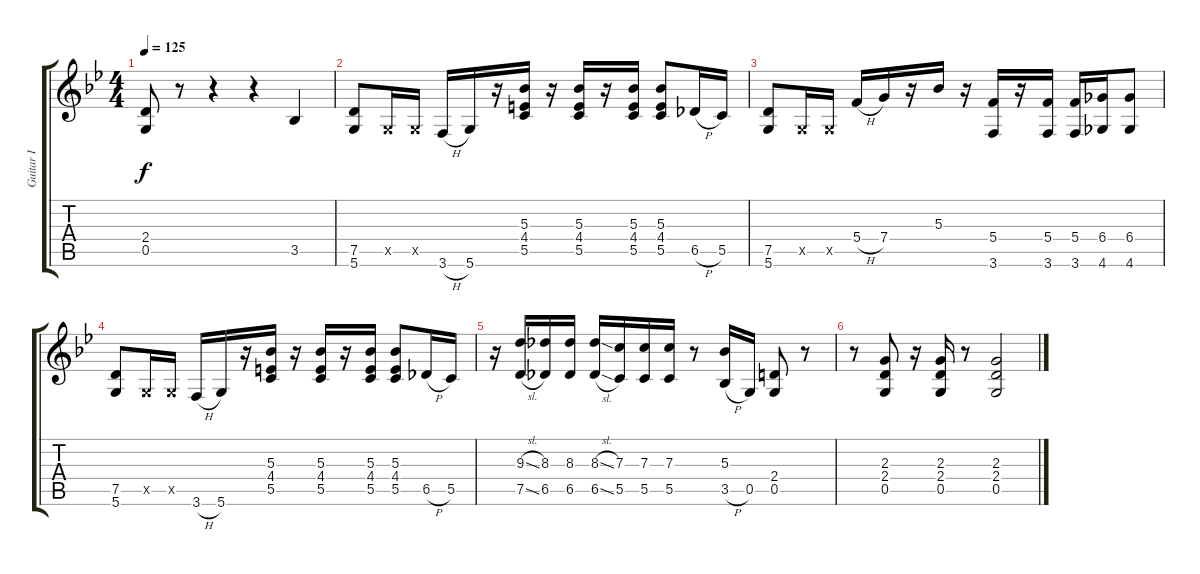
\track ("Guitar I" "Guitar I") {instrument acousticguitarsteel}
\staff {score tabs}
\tuning (D4 A3 F3 C3 G2 D2) {hide}
\ts (4 4)
\tempo 125
\clef g2
\ks bb
(2.4 0.5).8{dy f} r.8 r.4 r.4 3.5.4 |
(7.5 5.6).8 0.5{x}.16 0.5{x}.16 3.6{h}.16 5.6.16 r.16 (5.3 4.4 5.5).16 r.16 (5.3 4.4 5.5).16 r.16 (5.3 4.4 5.5).16 (5.3 4.4 5.5).8 6.5{h}.16 5.5.16 |
(7.5 5.6).8 0.5{x}.16 0.5{x}.16 5.4{h}.16 7.4.16 r.16 5.3.16 r.16 (5.4 3.6).16 r.16 (5.4 3.6).16 (5.4 3.6).16 (6.4 4.6).16 (6.4 4.6).8 |
(7.5 5.6).8 0.5{x}.16 0.5{x}.16 3.6{h}.16 5.6.16 r.16 (5.3 4.4 5.5).16 r.16 (5.3 4.4 5.5).16 r.16 (5.3 4.4 5.5).16 (5.3 4.4 5.5).8 6.5{h}.16 5.5.16 |
r.16 (9.3{sl} 7.5{sl}).16 (8.3 6.5).16 (8.3 6.5).16 (8.3{sl} 6.5{sl}).16 (7.3 5.5).16 (7.3 5.5).16 (7.3 5.5).16 r.8 (5.3 3.5{h}).16 0.5.16 (2.4 0.5).8 r.8 |
r.8{volume 13} (2.3 2.4 0.5).8 r.16 (2.3 2.4 0.5).16 r.8 (2.3 2.4 0.5).2
